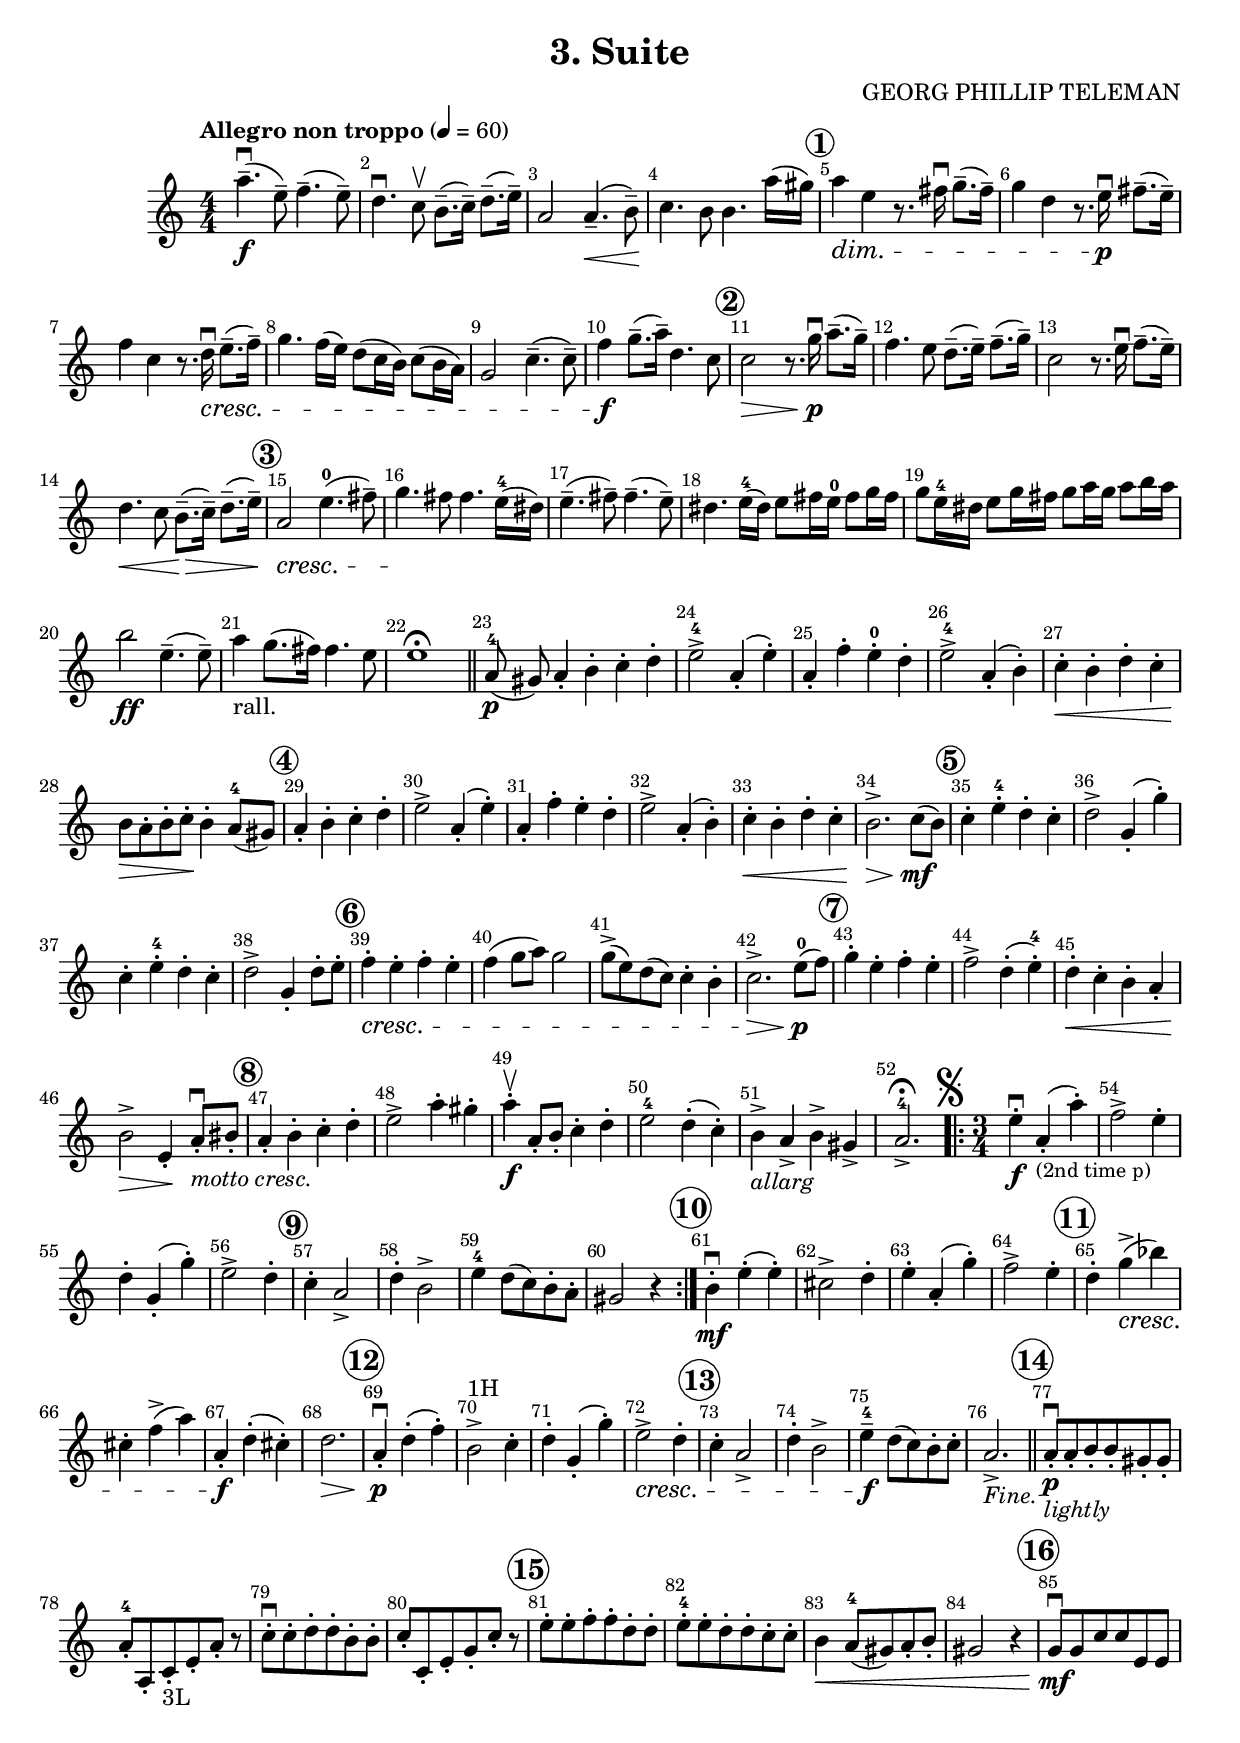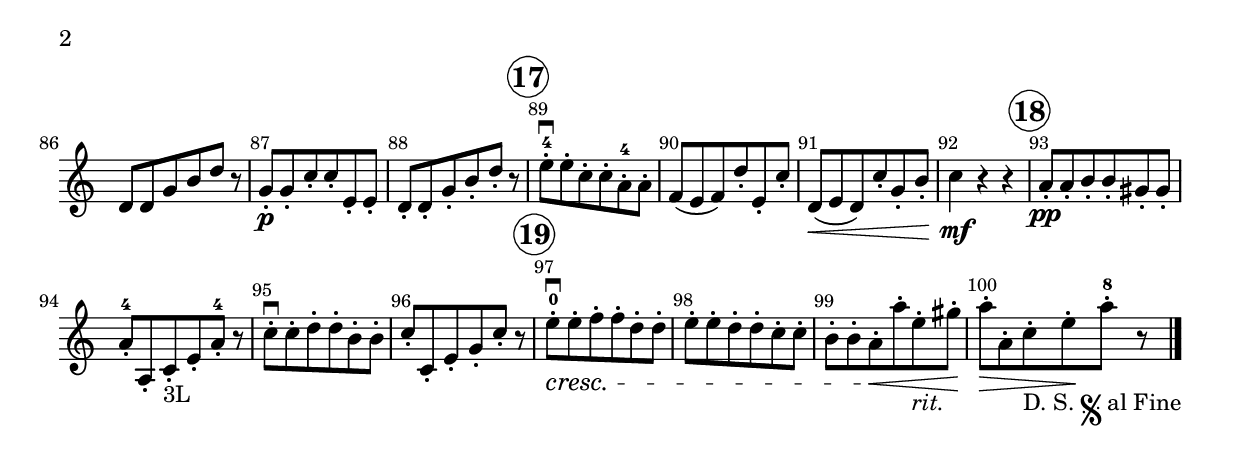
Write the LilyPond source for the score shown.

\version "2.18.2"
\header{
  title = "3. Suite"
  arranger = "GEORG PHILLIP TELEMAN"
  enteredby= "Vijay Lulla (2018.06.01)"
}

\layout {
  \context {
    \Score
      \override BarNumber.break-visibility = ##(#f #t #t)
      \override MultiMeasureRest.expand-limit = #1
      %% \override SpacingSpanner.base-shortest-duration = #(ly:make-moment 1/20)
  }
}

voiceconsts = {
  \key c \major
  \numericTimeSignature
  \compressFullBarRests
  \tempo "Allegro non troppo" 4 = 60
}

%% showLastLength = R1*8 %% last few measures %% Comment to typeset whole score

\book {
  \score {
    \new Staff {
      \new Voice {
        \relative c''' {
          \voiceconsts
          \set Score.markFormatter = #format-mark-circle-numbers
          \time 4/4 \clef treble
          a4.--(\f\downbow e8--) f4.--( e8--) |
          d4.\downbow c8\upbow b8.--( c16--) d8.--( e16--) | a,2 a4.--(\< b8--) |
          c4.\! b8 b4. a'16( gis16) | \mark\default\barNumberCheck #5
          a4_\dim e4 r8. fis16\downbow g8.--( fis16--) |
          g4 d4 r8. e16\p\downbow fis8.--( e16--) |
          f4 c4 r8. d16\downbow\cresc e8.--( f16--) |
          g4. f16( e16) d8( c16 b16) c8( b16 a16) | g2 c4.--( c8--) |
          f4\f g8.--( a16--) d,4. c8 |\mark\default\barNumberCheck #11
          c2\> r8. g'16\downbow\p a8.--( g16--) |
          f4. e8 d8.--( e16--) f8.--( g16--) | c,2 r8. e16\downbow f8.--( e16--) |
          d4.\< c8 b8.--(\> c16--) d8.--( e16--) | \mark\default\barNumberCheck #15
          a,2\cresc e'4.-0( fis8--) | g4.\! fis8 fis4. e16-4( dis16) |
          e4.--( fis8--) fis4.--( e8--) |
          dis4. e16-4( dis16) e8 fis16 e16-0 fis8 g16 fis16 |
          g8 e16-4 dis16 e8 g16 fis16 g8 a16 g16 a8 b16 a16 |
          b2\ff e,4.--( e8--) | a4_"rall." g8.( fis16) fis4. e8 |
          e1\fermata \bar"||"

          %% \tempo "Allegro"

          \cadenzaOn a,8\p-4( gis8) \cadenzaOff |
          a4-. b4-. c4-. d4-. | e2->-4 a,4-.( e'4-.) |
          a,4-. f'4-. e4-0-. d4-. | e2->-4 a,4-.( b4-.) | c4-.\< b4-. d4-. c4-. |
          b8\> a8-. b8-. c8-.\! b4-. a8(-4 gis8) | \mark\default\barNumberCheck #29
          a4-. b4-. c4-. d4-. | e2-> a,4-.( e'4-.) | a,4-. f'4-. e4-. d4-. |
          e2-> a,4-.( b4-.) | c4-.\< b4-. d4-. c4-. | b2.->\> c8(\mf b8) |
          \mark\default\barNumberCheck #35
          c4-. e4-.-4 d4-. c4-. | d2-> g,4-.( g'4-.) |
          c,4-. e4-.-4 d4-. c4-. | d2-> g,4-. d'8-. e8-. |
          \mark\default\barNumberCheck #39
          f4-.\cresc e4-. f4-. e4-. | f4( g8 a8) g2 | g8->( e8) d8( c8) c4-. b4-. |
          c2.->\> e8-0(\p f8) | \mark\default\barNumberCheck #43
          g4-. e4-. f4-. e4-. | f2-> d4-.( e4-.-4) | d4-.\< c4-. b4-. a4-. |
          b2->\> e,4-. \!a8-.\downbow_\markup{\italic "motto cresc."} bis8-. |
          \mark\default\barNumberCheck #47
          a4-. b4-. c4-. d4-. | e2-> a4-. gis4-. |
          a4-.\upbow\f a,8-. b8-. c4-. d4-. | e2-4 d4-.( c4-.) |
          b4->_\markup{\italic "allarg"} a4-> b4-> gis4-> | a2.->-4\fermata

          \time 3/4
          \mark \markup {\musicglyph #"scripts.segno"}
          \repeat volta 2 {
           {
             e'4-.\downbow\f a,4-._\markup{\small "(2nd time p)"}( a'4-.) |
             f2-> e4-. | d4-. g,4-.( g'4-.) |
             e2-> d4-. | \mark\default\barNumberCheck #57
             c4-. a2-> | d4-. b2-> | e4-4 d8( c8) b8-. a8-. |
             gis2 r4
           }
          }
          \mark\default\barNumberCheck #61
          b4-.\downbow\mf e4-.( e4-.) | cis2-> d4-. | e4-. a,4-.( g'4-.) |
          f2-> e4-. | \mark\default\barNumberCheck #65
          d4-. g4->(\cresc bes4) | cis,4-. f4->( a4-) | a,4-.\f d4-.( cis4-.) |
          d2.\> | \mark\default\barNumberCheck #69
          a4-.\downbow\p d4-.( f4-.) | b,2->^"1H" c4-. | d4-. g,4-.( g'4-.) |
          e2->\cresc d4-. | \mark\default\barNumberCheck #73
          c4-. a2-> | d4-. b2-> | e4---4\f d8( c8) b8-. c8-. |
          a2.->_\markup{\italic "Fine."} \bar"||"
          \mark\default \barNumberCheck #77
          a8-.\downbow\p_\markup{\italic "lightly"} a8-. b8-. b8-. gis8-. gis8-. |
          a8-.-4 a,8-. c8-.-"3L" e8-. a8-. r8 |
          c8-.\downbow c8-. d8-. d8-. b8-. b8-. | c8-. c,8-. e8-. g8-. c8-. r8 |
          \mark\default\barNumberCheck #81
          e8-. e8-. f8-. f8-. d8-. d8-. | e8-.-4 e8-. d8-. d8-. c8-. c8-. |
          b4\< a8-4( gis8) a8-. b8-. | gis2 r4 | \mark\default\barNumberCheck #85
          g8\downbow\mf g8 c8 c8 e,8 e8 | d8 d8 g8 b8 d8 r8 |
          g,8-.\p g8-. c8-. c8-. e,8-. e8-. | d8-. d8-. g8-. b8-. d8-. r8 |
          \mark\default\barNumberCheck #89
          e8-.-4\downbow e8-. c8-. c8-. a8-.-4 a8-. |
          f8( e8 f8) d'8-. e,8-. c'8-. |
          d,8(\< e8 d8) c'8-. g8-. b8-. | c4\mf r4 r4 |
          \mark\default\barNumberCheck #93
          a8-.\pp a8-. b8-. b8-. gis8-. gis8-. |
          a8-.-4 a,8-. c8-.-"3L" e8-. a8-.-4 r8 |
          c8-.\downbow c8-. d8-. d8-. b8-. b8-. |
          c8-. c,8-. e8-. g8-. c8-. r8 |\mark\default\barNumberCheck #97
          e8-.-0\downbow\cresc e8-. f8-. f8-. d8-. d8-. |
          e8-. e8-. d8-. d8-. c8-. c8-. |
          b8-. b8-. a8-.\< a'8-. e8-._\markup{\italic "rit."} gis8-. |
          a8-.\> a,8-. c8-._\markup{D. S. \musicglyph #"scripts.segno" al Fine} e8-. \!a-8-. r8 \bar "||"

          \bar"|."
        }
      }
    }
  }
}

